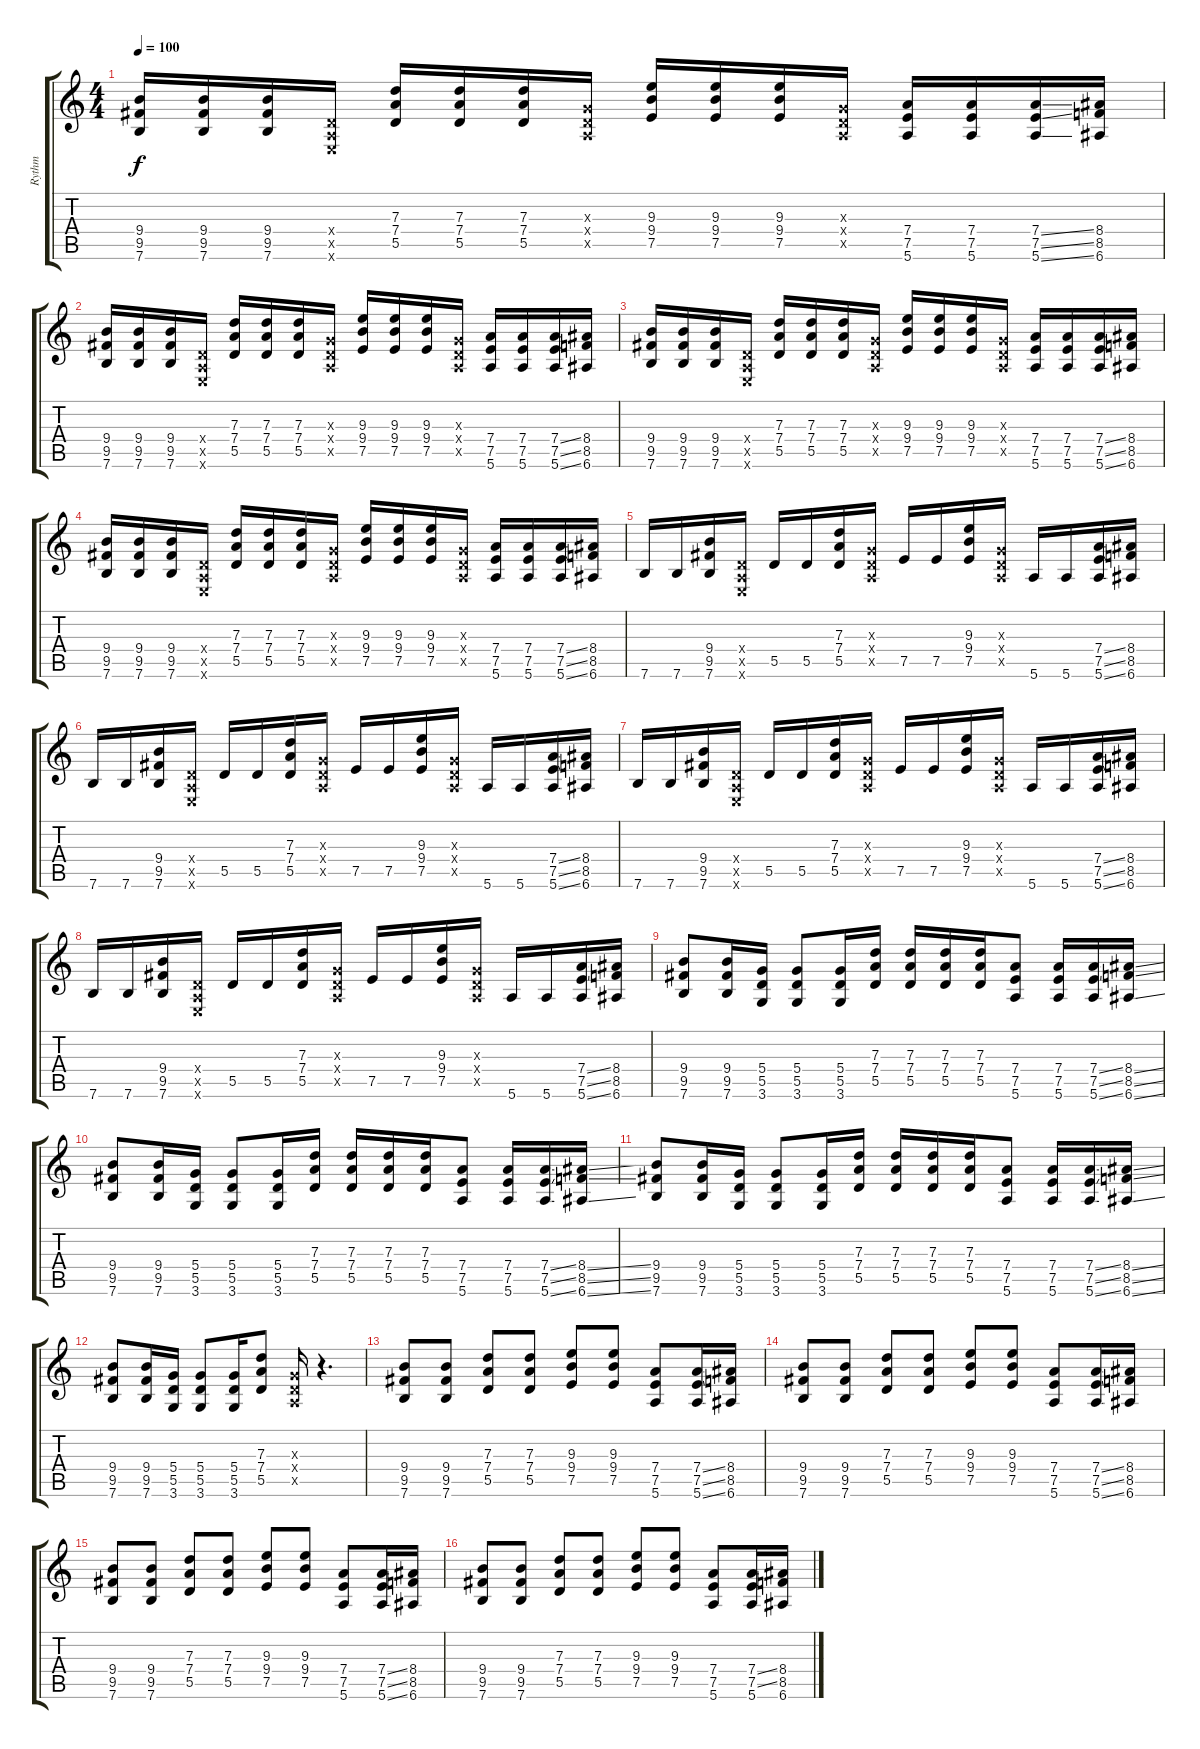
\track ("Rythm" "Rythm") {instrument overdrivenguitar}
\staff {score tabs}
\tuning (E4 B3 G3 D3 A2 E2) {hide}
\ts (4 4)
\tempo 100
\clef g2
\ks c
(9.4 9.5 7.6).16{dy f instrument overdrivenguitar} (9.4 9.5 7.6).16 (9.4 9.5 7.6).16 (0.4{x} 0.5{x} 0.6{x}).16 (7.3 7.4 5.5).16 (7.3 7.4 5.5).16 (7.3 7.4 5.5).16 (0.3{x} 0.4{x} 0.5{x}).16 (9.3 9.4 7.5).16 (9.3 9.4 7.5).16 (9.3 9.4 7.5).16 (0.3{x} 0.4{x} 0.5{x}).16 (7.4 7.5 5.6).16 (7.4 7.5 5.6).16 (7.4{ss} 7.5{ss} 5.6{ss}).16 (8.4 8.5 6.6).16 |
(9.4 9.5 7.6).16 (9.4 9.5 7.6).16 (9.4 9.5 7.6).16 (0.4{x} 0.5{x} 0.6{x}).16 (7.3 7.4 5.5).16 (7.3 7.4 5.5).16 (7.3 7.4 5.5).16 (0.3{x} 0.4{x} 0.5{x}).16 (9.3 9.4 7.5).16 (9.3 9.4 7.5).16 (9.3 9.4 7.5).16 (0.3{x} 0.4{x} 0.5{x}).16 (7.4 7.5 5.6).16 (7.4 7.5 5.6).16 (7.4{ss} 7.5{ss} 5.6{ss}).16 (8.4 8.5 6.6).16 |
(9.4 9.5 7.6).16 (9.4 9.5 7.6).16 (9.4 9.5 7.6).16 (0.4{x} 0.5{x} 0.6{x}).16 (7.3 7.4 5.5).16 (7.3 7.4 5.5).16 (7.3 7.4 5.5).16 (0.3{x} 0.4{x} 0.5{x}).16 (9.3 9.4 7.5).16 (9.3 9.4 7.5).16 (9.3 9.4 7.5).16 (0.3{x} 0.4{x} 0.5{x}).16 (7.4 7.5 5.6).16 (7.4 7.5 5.6).16 (7.4{ss} 7.5{ss} 5.6{ss}).16 (8.4 8.5 6.6).16 |
(9.4 9.5 7.6).16 (9.4 9.5 7.6).16 (9.4 9.5 7.6).16 (0.4{x} 0.5{x} 0.6{x}).16 (7.3 7.4 5.5).16 (7.3 7.4 5.5).16 (7.3 7.4 5.5).16 (0.3{x} 0.4{x} 0.5{x}).16 (9.3 9.4 7.5).16 (9.3 9.4 7.5).16 (9.3 9.4 7.5).16 (0.3{x} 0.4{x} 0.5{x}).16 (7.4 7.5 5.6).16 (7.4 7.5 5.6).16 (7.4{ss} 7.5{ss} 5.6{ss}).16 (8.4 8.5 6.6).16 |
7.6.16 7.6.16 (9.4 9.5 7.6).16 (0.4{x} 0.5{x} 0.6{x}).16 5.5.16 5.5.16 (7.3 7.4 5.5).16 (0.3{x} 0.4{x} 0.5{x}).16 7.5.16 7.5.16 (9.3 9.4 7.5).16 (0.3{x} 0.4{x} 0.5{x}).16 5.6.16 5.6.16 (7.4{ss} 7.5{ss} 5.6{ss}).16 (8.4 8.5 6.6).16 |
7.6.16 7.6.16 (9.4 9.5 7.6).16 (0.4{x} 0.5{x} 0.6{x}).16 5.5.16 5.5.16 (7.3 7.4 5.5).16 (0.3{x} 0.4{x} 0.5{x}).16 7.5.16 7.5.16 (9.3 9.4 7.5).16 (0.3{x} 0.4{x} 0.5{x}).16 5.6.16 5.6.16 (7.4{ss} 7.5{ss} 5.6{ss}).16 (8.4 8.5 6.6).16 |
7.6.16 7.6.16 (9.4 9.5 7.6).16 (0.4{x} 0.5{x} 0.6{x}).16 5.5.16 5.5.16 (7.3 7.4 5.5).16 (0.3{x} 0.4{x} 0.5{x}).16 7.5.16 7.5.16 (9.3 9.4 7.5).16 (0.3{x} 0.4{x} 0.5{x}).16 5.6.16 5.6.16 (7.4{ss} 7.5{ss} 5.6{ss}).16 (8.4 8.5 6.6).16 |
7.6.16 7.6.16 (9.4 9.5 7.6).16 (0.4{x} 0.5{x} 0.6{x}).16 5.5.16 5.5.16 (7.3 7.4 5.5).16 (0.3{x} 0.4{x} 0.5{x}).16 7.5.16 7.5.16 (9.3 9.4 7.5).16 (0.3{x} 0.4{x} 0.5{x}).16 5.6.16 5.6.16 (7.4{ss} 7.5{ss} 5.6{ss}).16 (8.4 8.5 6.6).16 |
(9.4 9.5 7.6).8 (9.4 9.5 7.6).16 (5.4 5.5 3.6).16 (5.4 5.5 3.6).8 (5.4 5.5 3.6).16 (7.3 7.4 5.5).16 (7.3 7.4 5.5).16 (7.3 7.4 5.5).16 (7.3 7.4 5.5).16 (7.4 7.5 5.6).8 (7.4 7.5 5.6).16 (7.4{ss} 7.5{ss} 5.6{ss}).16 (8.4{ss} 8.5{ss} 6.6{ss}).16 |
(9.4 9.5 7.6).8 (9.4 9.5 7.6).16 (5.4 5.5 3.6).16 (5.4 5.5 3.6).8 (5.4 5.5 3.6).16 (7.3 7.4 5.5).16 (7.3 7.4 5.5).16 (7.3 7.4 5.5).16 (7.3 7.4 5.5).16 (7.4 7.5 5.6).8 (7.4 7.5 5.6).16 (7.4{ss} 7.5{ss} 5.6{ss}).16 (8.4{ss} 8.5{ss} 6.6{ss}).16 |
(9.4 9.5 7.6).8 (9.4 9.5 7.6).16 (5.4 5.5 3.6).16 (5.4 5.5 3.6).8 (5.4 5.5 3.6).16 (7.3 7.4 5.5).16 (7.3 7.4 5.5).16 (7.3 7.4 5.5).16 (7.3 7.4 5.5).16 (7.4 7.5 5.6).8 (7.4 7.5 5.6).16 (7.4{ss} 7.5{ss} 5.6{ss}).16 (8.4{ss} 8.5{ss} 6.6{ss}).16 |
(9.4 9.5 7.6).8 (9.4 9.5 7.6).16 (5.4 5.5 3.6).16 (5.4 5.5 3.6).8 (5.4 5.5 3.6).16 (7.3 7.4 5.5).8 (0.3{x} 0.4{x} 0.5{x}).16 r.4{d} |
(9.4 9.5 7.6).8 (9.4 9.5 7.6).8 (7.3 7.4 5.5).8 (7.3 7.4 5.5).8 (9.3 9.4 7.5).8 (9.3 9.4 7.5).8 (7.4 7.5 5.6).8 (7.4{ss} 7.5{ss} 5.6{ss}).16 (8.4 8.5 6.6).16 |
(9.4 9.5 7.6).8 (9.4 9.5 7.6).8 (7.3 7.4 5.5).8 (7.3 7.4 5.5).8 (9.3 9.4 7.5).8 (9.3 9.4 7.5).8 (7.4 7.5 5.6).8 (7.4{ss} 7.5{ss} 5.6{ss}).16 (8.4 8.5 6.6).16 |
(9.4 9.5 7.6).8 (9.4 9.5 7.6).8 (7.3 7.4 5.5).8 (7.3 7.4 5.5).8 (9.3 9.4 7.5).8 (9.3 9.4 7.5).8 (7.4 7.5 5.6).8 (7.4{ss} 7.5{ss} 5.6{ss}).16 (8.4 8.5 6.6).16 |
(9.4 9.5 7.6).8 (9.4 9.5 7.6).8 (7.3 7.4 5.5).8 (7.3 7.4 5.5).8 (9.3 9.4 7.5).8 (9.3 9.4 7.5).8 (7.4 7.5 5.6).8 (7.4{ss} 7.5{ss} 5.6).16 (8.4 8.5 6.6).16
